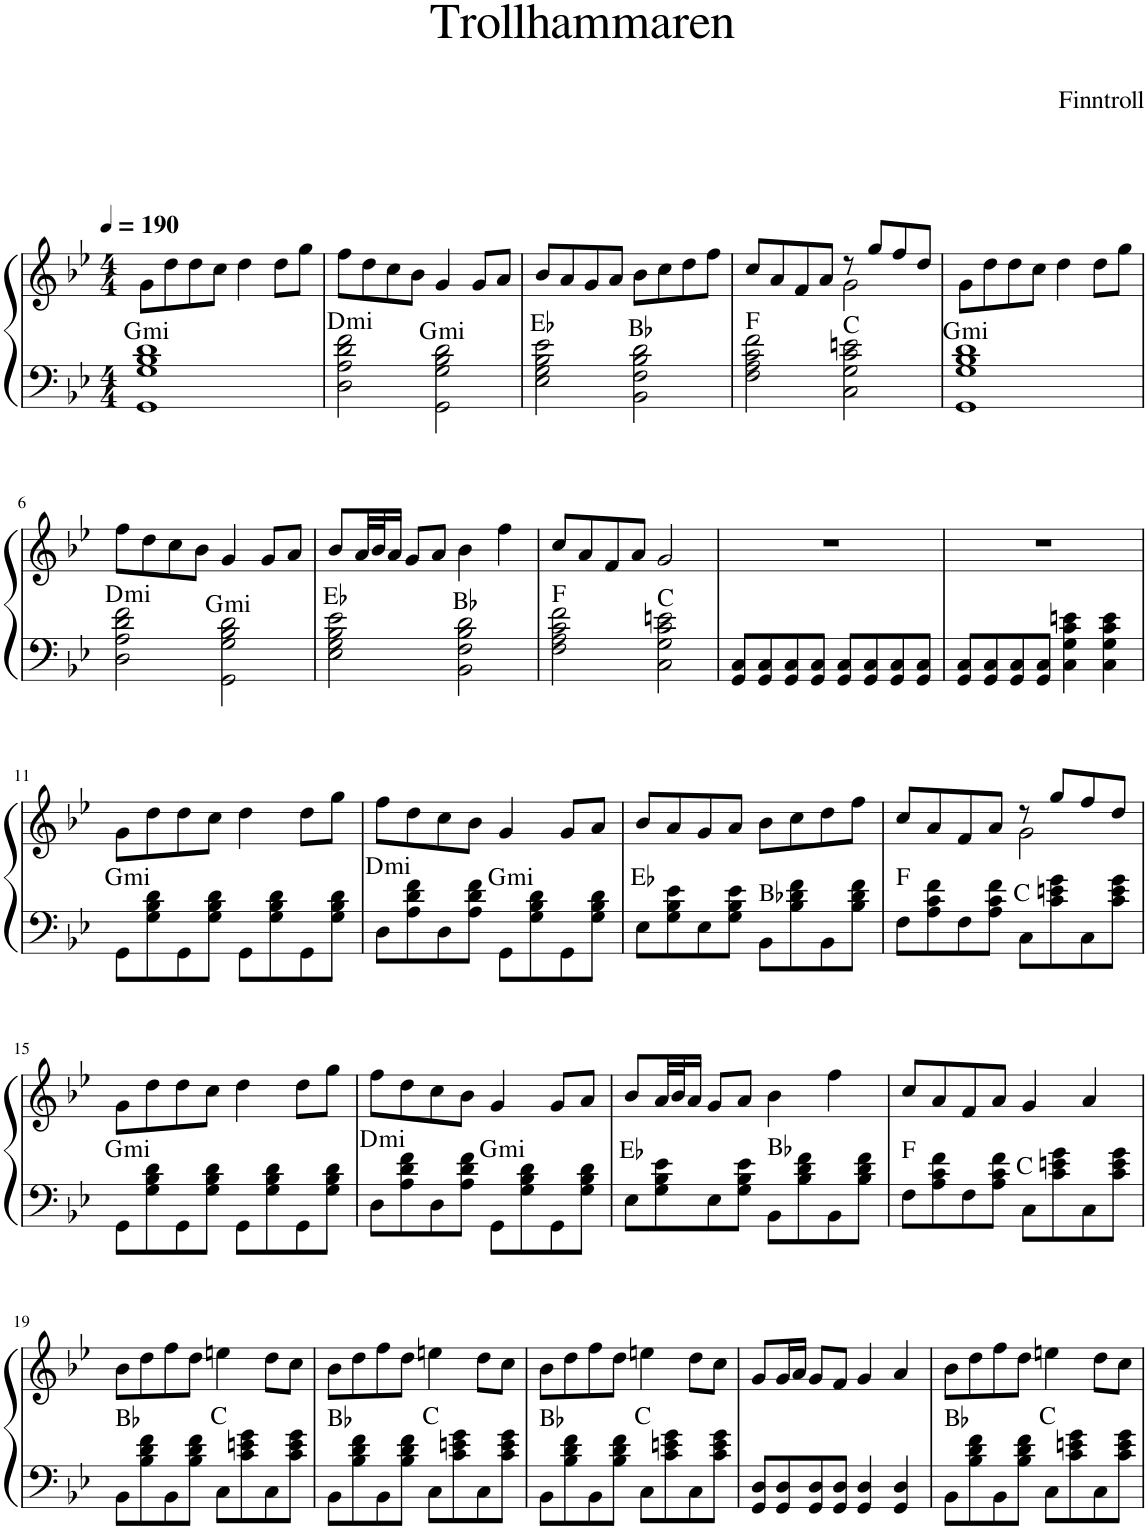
**kern	**kern	**harte
*part1	*part1	*part1
*staff2	*staff1	*
*I"Akordeón	*	*
*clefF4	*clefG2	*
*k[b-e-]	*k[b-e-]	*
*M4/4	*M4/4	*
*MM190	*MM190	*
=1	=1	=1
!	!	!LO:H:kt=mi
1GG 1G 1B- 1d	8g\L	G:min
.	8dd\	.
.	8dd\	.
.	8cc\J	.
.	4dd\	.
.	8dd\L	.
.	8gg\J	.
=2	=2	=2
!	!	!LO:H:kt=mi
2D\ 2A\ 2d\ 2f\	8ff\L	D:min
.	8dd\	.
.	8cc\	.
.	8b-\J	.
!	!	!LO:H:kt=mi
2GG\ 2G\ 2B-\ 2d\	4g/	G:min
.	8g/L	.
.	8a/J	.
=3	=3	=3
2E-\ 2G\ 2B-\ 2e-\	8b-/L	Eb:maj
.	8a/	.
.	8g/	.
.	8a/J	.
2BB-\ 2F\ 2B-\ 2d\	8b-\L	Bb:maj
.	8cc\	.
.	8dd\	.
.	8ff\J	.
=4	=4	=4
*	*^	*
2F\ 2A\ 2c\ 2f\	8cc/L	2ryy	F:maj
.	8a/	.	.
.	8f/	.	.
.	8a/J	.	.
2C\ 2G\ 2c\ 2en\	8r	2g\	C:maj
.	8gg/L	.	.
.	8ff/	.	.
.	8dd/J	.	.
*	*v	*v	*
=5	=5	=5
!	!	!LO:H:kt=mi
1GG 1G 1B- 1d	8g\L	G:min
.	8dd\	.
.	8dd\	.
.	8cc\J	.
.	4dd\	.
.	8dd\L	.
.	8gg\J	.
!!LO:LB:g=z
=6	=6	=6
!	!	!LO:H:kt=mi
2D\ 2A\ 2d\ 2f\	8ff\L	D:min
.	8dd\	.
.	8cc\	.
.	8b-\J	.
!	!	!LO:H:kt=mi
2GG\ 2G\ 2B-\ 2d\	4g/	G:min
.	8g/L	.
.	8a/J	.
=7	=7	=7
2E-\ 2G\ 2B-\ 2e-\	8b-/L	Eb:maj
.	32a/LL	.
.	32b-/J	.
.	16a/JJ	.
.	8g/L	.
.	8a/J	.
2BB-\ 2F\ 2B-\ 2d\	4b-\	Bb:maj
.	4ff\	.
=8	=8	=8
2F\ 2A\ 2c\ 2f\	8cc/L	F:maj
.	8a/	.
.	8f/	.
.	8a/J	.
2C\ 2G\ 2c\ 2en\	2g/	C:maj
=9	=9	=9
8GG/ 8C/L	1r	.
8GG/ 8C/	.	.
8GG/ 8C/	.	.
8GG/ 8C/J	.	.
8GG/ 8C/L	.	.
8GG/ 8C/	.	.
8GG/ 8C/	.	.
8GG/ 8C/J	.	.
=10	=10	=10
8GG/ 8C/L	1r	.
8GG/ 8C/	.	.
8GG/ 8C/	.	.
8GG/ 8C/J	.	.
4C\ 4G\ 4c\ 4en\	.	.
4C\ 4G\ 4c\ 4e\	.	.
!!LO:LB:g=z
=11	=11	=11
!	!	!LO:H:kt=mi
8GG\L	8g\L	G:min
8G\ 8B-\ 8d\	8dd\	.
8GG\	8dd\	.
8G\ 8B-\ 8d\J	8cc\J	.
8GG\L	4dd\	.
8G\ 8B-\ 8d\	.	.
8GG\	8dd\L	.
8G\ 8B-\ 8d\J	8gg\J	.
=12	=12	=12
!	!	!LO:H:kt=mi
8D\L	8ff\L	D:min
8A\ 8d\ 8f\	8dd\	.
8D\	8cc\	.
8A\ 8d\ 8f\J	8b-\J	.
!	!	!LO:H:kt=mi
8GG\L	4g/	G:min
8G\ 8B-\ 8d\	.	.
8GG\	8g/L	.
8G\ 8B-\ 8d\J	8a/J	.
=13	=13	=13
8E-\L	8b-/L	Eb:maj
8G\ 8B-\ 8e-\	8a/	.
8E-\	8g/	.
8G\ 8B-\ 8e-\J	8a/J	.
8BB-\L	8b-\L	Bb:maj
8B-\ 8d\ 8f\	8cc\	.
8BB-\	8dd\	.
8B-\ 8d\ 8f\J	8ff\J	.
=14	=14	=14
*	*^	*
8F\L	8cc/L	2ryy	F:maj
8A\ 8c\ 8f\	8a/	.	.
8F\	8f/	.	.
8A\ 8c\ 8f\J	8a/J	.	.
8C\L	8r	2g\	C:maj
8c\ 8en\ 8g\	8gg/L	.	.
8C\	8ff/	.	.
8c\ 8e\ 8g\J	8dd/J	.	.
*	*v	*v	*
!!LO:LB:g=z
=15	=15	=15
!	!	!LO:H:kt=mi
8GG\L	8g\L	G:min
8G\ 8B-\ 8d\	8dd\	.
8GG\	8dd\	.
8G\ 8B-\ 8d\J	8cc\J	.
8GG\L	4dd\	.
8G\ 8B-\ 8d\	.	.
8GG\	8dd\L	.
8G\ 8B-\ 8d\J	8gg\J	.
=16	=16	=16
!	!	!LO:H:kt=mi
8D\L	8ff\L	D:min
8A\ 8d\ 8f\	8dd\	.
8D\	8cc\	.
8A\ 8d\ 8f\J	8b-\J	.
!	!	!LO:H:kt=mi
8GG\L	4g/	G:min
8G\ 8B-\ 8d\	.	.
8GG\	8g/L	.
8G\ 8B-\ 8d\J	8a/J	.
=17	=17	=17
8E-\L	8b-/L	Eb:maj
8G\ 8B-\ 8e-\	32a/LL	.
.	32b-/J	.
.	16a/JJ	.
8E-\	8g/L	.
8G\ 8B-\ 8e-\J	8a/J	.
8BB-\L	4b-\	Bb:maj
8B-\ 8d\ 8f\	.	.
8BB-\	4ff\	.
8B-\ 8d\ 8f\J	.	.
=18	=18	=18
8F\L	8cc/L	F:maj
8A\ 8c\ 8f\	8a/	.
8F\	8f/	.
8A\ 8c\ 8f\J	8a/J	.
8C\L	4g/	C:maj
8c\ 8en\ 8g\	.	.
8C\	4a/	.
8c\ 8e\ 8g\J	.	.
!!LO:LB:g=z
=19	=19	=19
8BB-\L	8b-\L	Bb:maj
8B-\ 8d\ 8f\	8dd\	.
8BB-\	8ff\	.
8B-\ 8d\ 8f\J	8dd\J	.
8C\L	4een\	C:maj
8c\ 8en\ 8g\	.	.
8C\	8dd\L	.
8c\ 8e\ 8g\J	8cc\J	.
=20	=20	=20
8BB-\L	8b-\L	Bb:maj
8B-\ 8d\ 8f\	8dd\	.
8BB-\	8ff\	.
8B-\ 8d\ 8f\J	8dd\J	.
8C\L	4een\	C:maj
8c\ 8en\ 8g\	.	.
8C\	8dd\L	.
8c\ 8e\ 8g\J	8cc\J	.
=21	=21	=21
8BB-\L	8b-\L	Bb:maj
8B-\ 8d\ 8f\	8dd\	.
8BB-\	8ff\	.
8B-\ 8d\ 8f\J	8dd\J	.
8C\L	4een\	C:maj
8c\ 8en\ 8g\	.	.
8C\	8dd\L	.
8c\ 8e\ 8g\J	8cc\J	.
=22	=22	=22
8GG/ 8D/L	8g/L	.
8GG/ 8D/	16g/L	.
.	16a/JJ	.
8GG/ 8D/	8g/L	.
8GG/ 8D/J	8f/J	.
4GG/ 4D/	4g/	.
4GG/ 4D/	4a/	.
=23	=23	=23
8BB-\L	8b-\L	Bb:maj
8B-\ 8d\ 8f\	8dd\	.
8BB-\	8ff\	.
8B-\ 8d\ 8f\J	8dd\J	.
8C\L	4een\	C:maj
8c\ 8en\ 8g\	.	.
8C\	8dd\L	.
8c\ 8e\ 8g\J	8cc\J	.
=	=	=
*-	*-	*-
